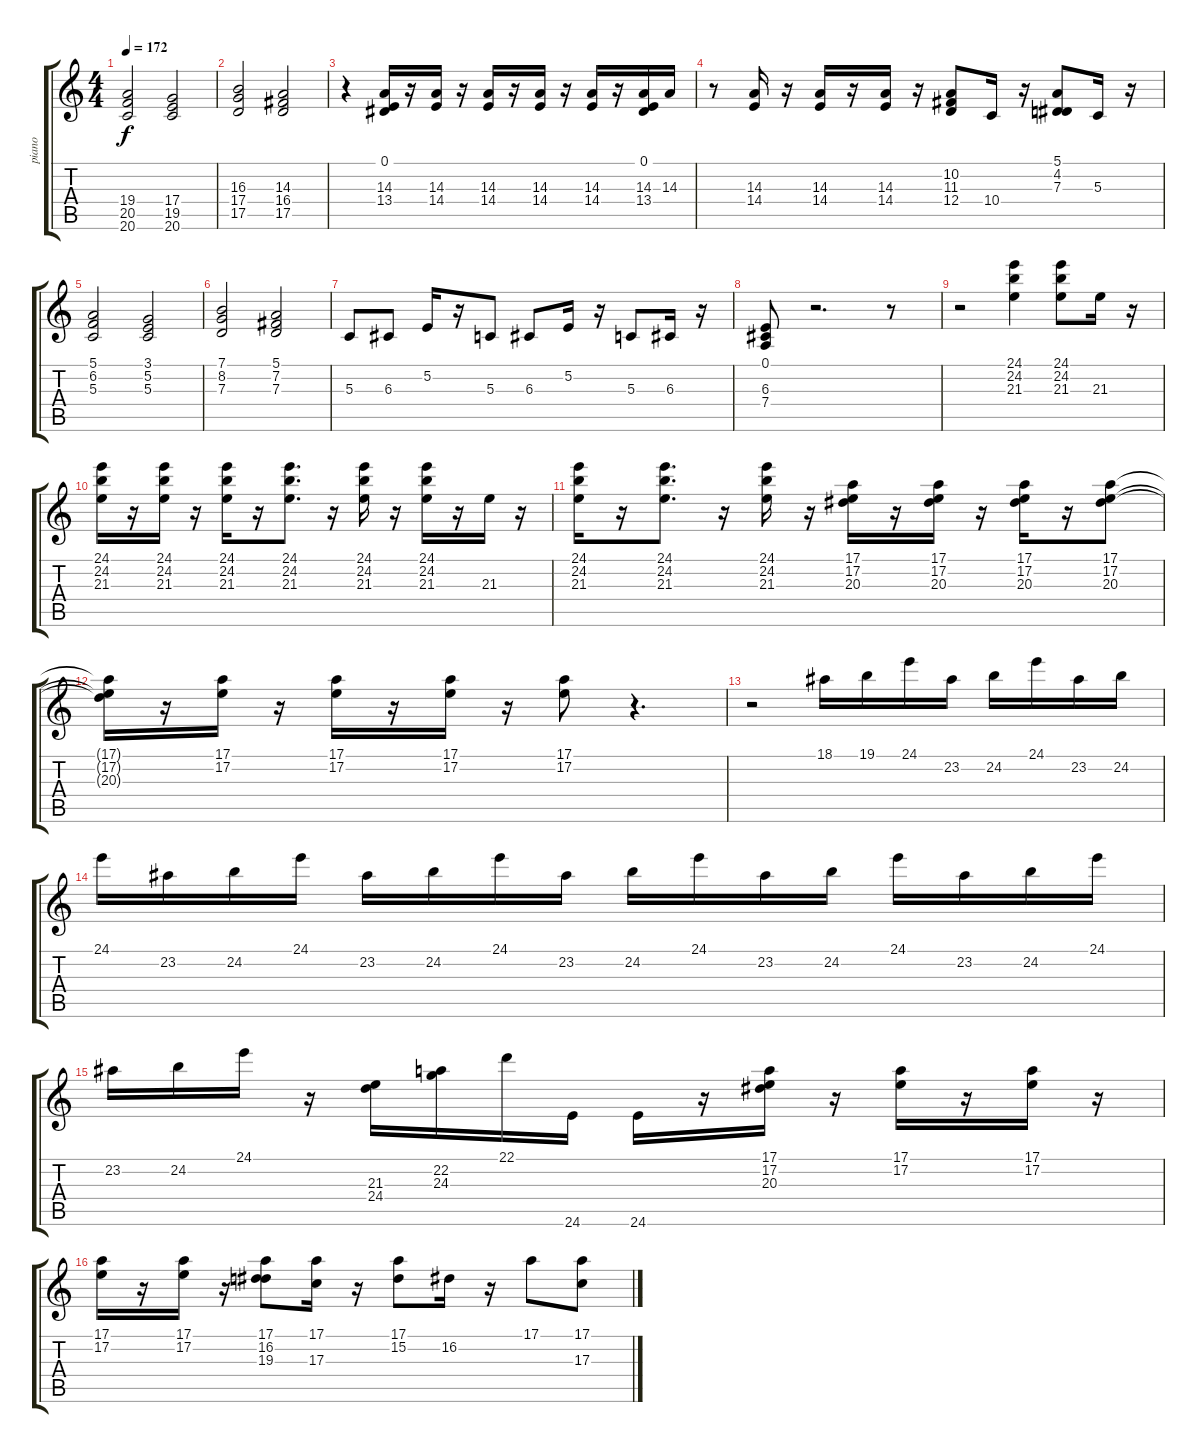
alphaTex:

\track ("piano" "piano") {instrument brightacousticpiano}
\staff {score tabs}
\tuning (E4 B3 G3 D3 A2 E2) {hide}
\ts (4 4)
\tempo 172
\clef g2
\ks c
(19.4 20.5 20.6).2{dy f} (17.4 19.5 20.6).2 |
(16.3 17.4 17.5).2 (14.3 16.4 17.5).2 |
r.4 (0.1 14.3 13.4).16 r.16 (14.3 14.4).16 r.16 (14.3 14.4).16 r.16 (14.3 14.4).16 r.16 (14.3 14.4).16 r.16 (0.1 14.3 13.4).16 14.3.16 |
r.8 (14.3 14.4).16 r.16 (14.3 14.4).16 r.16 (14.3 14.4).16 r.16 (10.2 11.3 12.4).8 10.4.16 r.16 (5.1 4.2 7.3).8 5.3.16 r.16 |
(5.1 6.2 5.3).2 (3.1 5.2 5.3).2 |
(7.1 8.2 7.3).2 (5.1 7.2 7.3).2 |
5.3.8 6.3.8 5.2.16 r.16 5.3.8 6.3.8 5.2.16 r.16 5.3.8 6.3.16 r.16 |
(0.1 6.3 7.4).8 r.2{d} r.8 |
r.2 (24.1 24.2 21.3).4 (24.1 24.2 21.3).8 21.3.16 r.16 |
(24.1 24.2 21.3).16 r.16 (24.1 24.2 21.3).16 r.16 (24.1 24.2 21.3).16 r.16 (24.1 24.2 21.3).8{d} r.16 (24.1 24.2 21.3).16 r.16 (24.1 24.2 21.3).16 r.16 21.3.16 r.16 |
(24.1 24.2 21.3).16 r.16 (24.1 24.2 21.3).8{d} r.16 (24.1 24.2 21.3).16 r.16 (17.1 17.2 20.3).16 r.16 (17.1 17.2 20.3).16 r.16 (17.1 17.2 20.3).16 r.16 (17.1 17.2 20.3).8 |
(17.1{t} 17.2{t} 20.3{t}).16 r.16 (17.1 17.2).16 r.16 (17.1 17.2).16 r.16 (17.1 17.2).16 r.16 (17.1 17.2).8 r.4{d} |
r.2 18.1.16 19.1.16 24.1.16 23.2.16 24.2.16 24.1.16 23.2.16 24.2.16 |
24.1.16 23.2.16 24.2.16 24.1.16 23.2.16 24.2.16 24.1.16 23.2.16 24.2.16 24.1.16 23.2.16 24.2.16 24.1.16 23.2.16 24.2.16 24.1.16 |
23.2.16 24.2.16 24.1.16 r.16 (21.3 24.4).16 (22.2 24.3).16 22.1.16 24.6.16 24.6.16 r.16 (17.1 17.2 20.3).16 r.16 (17.1 17.2).16 r.16 (17.1 17.2).16 r.16 |
(17.1 17.2).16 r.16 (17.1 17.2).16 r.16 (17.1 16.2 19.3).8 (17.1 17.3).16 r.16 (17.1 15.2).8 16.2.16 r.16 17.1.8 (17.1 17.3).8
